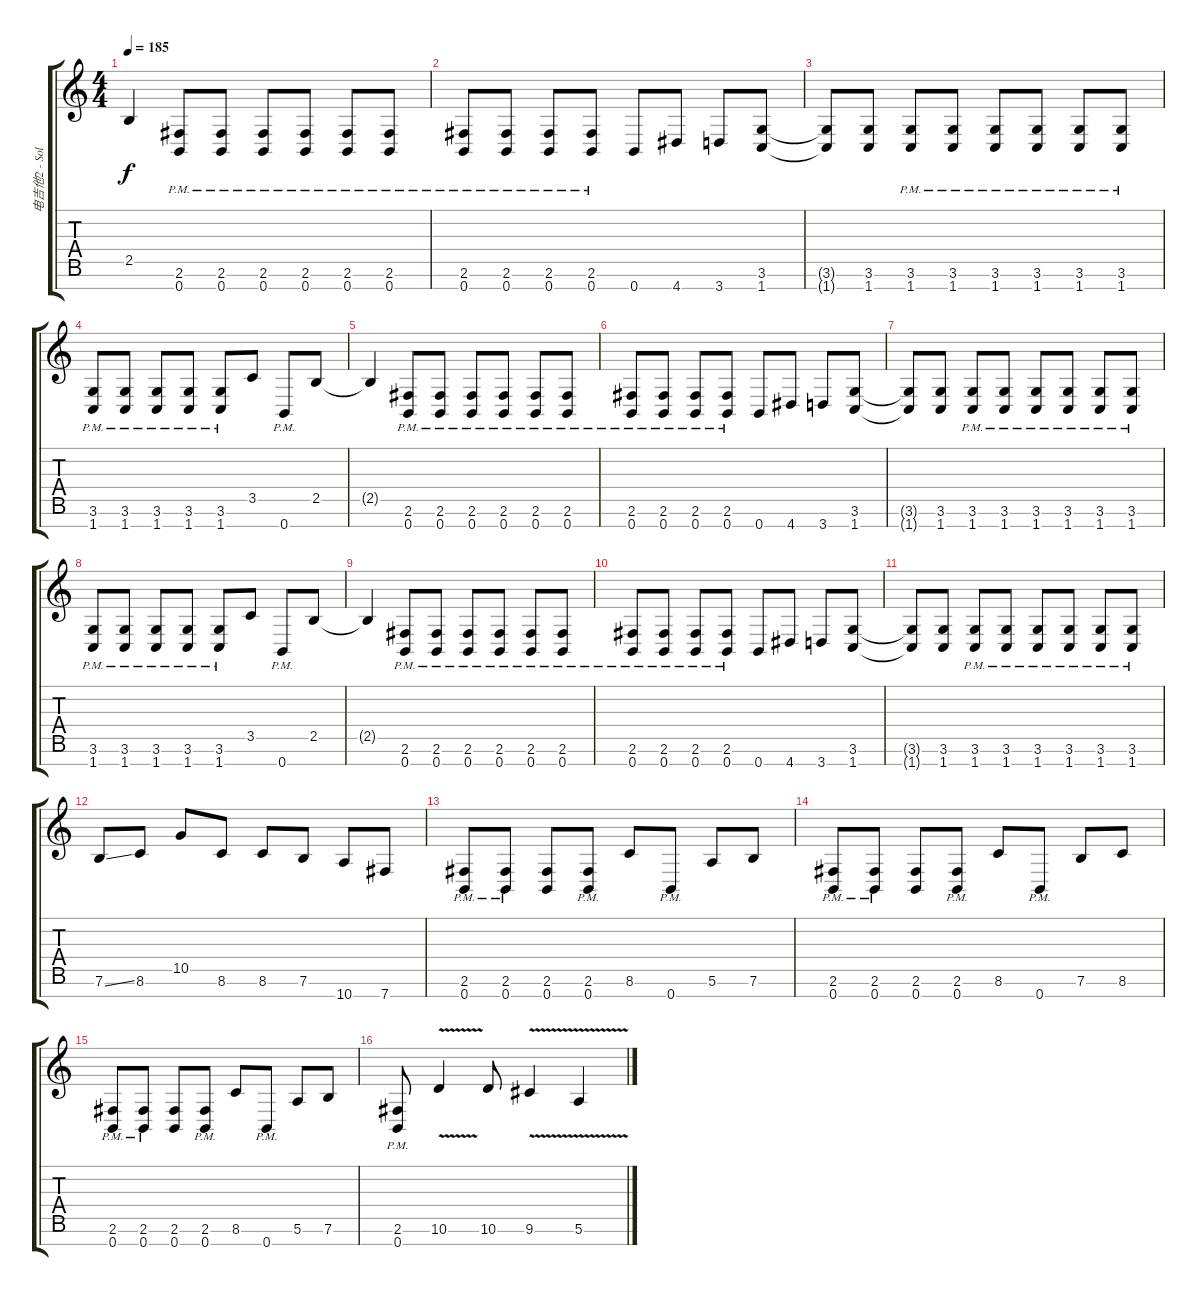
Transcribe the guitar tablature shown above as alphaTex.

\track ("电吉他2 - Solo" "电吉他2 - Sol") {instrument distortionguitar}
\staff {score tabs}
\tuning (E4 B3 G3 D3 A2 E2 B1) {hide}
\ts (4 4)
\tempo 185
\clef g2
\ks c
2.5{t}.4{dy f} (2.6{pm} 0.7{pm}).8 (2.6{pm} 0.7{pm}).8 (2.6{pm} 0.7{pm}).8 (2.6{pm} 0.7{pm}).8 (2.6{pm} 0.7{pm}).8 (2.6{pm} 0.7{pm}).8 |
(2.6{pm} 0.7{pm}).8 (2.6{pm} 0.7{pm}).8 (2.6{pm} 0.7{pm}).8 (2.6{pm} 0.7{pm}).8 0.7.8 4.7.8 3.7.8 (3.6 1.7).8 |
(3.6{t} 1.7{t}).8 (3.6 1.7).8 (3.6{pm} 1.7{pm}).8 (3.6{pm} 1.7{pm}).8 (3.6{pm} 1.7{pm}).8 (3.6{pm} 1.7{pm}).8 (3.6{pm} 1.7{pm}).8 (3.6{pm} 1.7{pm}).8 |
(3.6{pm} 1.7{pm}).8 (3.6{pm} 1.7{pm}).8 (3.6{pm} 1.7{pm}).8 (3.6{pm} 1.7{pm}).8 (3.6{pm} 1.7{pm}).8 3.5.8 0.7{pm}.8 2.5.8 |
2.5{t}.4 (2.6{pm} 0.7{pm}).8 (2.6{pm} 0.7{pm}).8 (2.6{pm} 0.7{pm}).8 (2.6{pm} 0.7{pm}).8 (2.6{pm} 0.7{pm}).8 (2.6{pm} 0.7{pm}).8 |
(2.6{pm} 0.7{pm}).8 (2.6{pm} 0.7{pm}).8 (2.6{pm} 0.7{pm}).8 (2.6{pm} 0.7{pm}).8 0.7.8 4.7.8 3.7.8 (3.6 1.7).8 |
(3.6{t} 1.7{t}).8 (3.6 1.7).8 (3.6{pm} 1.7{pm}).8 (3.6{pm} 1.7{pm}).8 (3.6{pm} 1.7{pm}).8 (3.6{pm} 1.7{pm}).8 (3.6{pm} 1.7{pm}).8 (3.6{pm} 1.7{pm}).8 |
(3.6{pm} 1.7{pm}).8 (3.6{pm} 1.7{pm}).8 (3.6{pm} 1.7{pm}).8 (3.6{pm} 1.7{pm}).8 (3.6{pm} 1.7{pm}).8 3.5.8 0.7{pm}.8 2.5.8 |
2.5{t}.4 (2.6{pm} 0.7{pm}).8 (2.6{pm} 0.7{pm}).8 (2.6{pm} 0.7{pm}).8 (2.6{pm} 0.7{pm}).8 (2.6{pm} 0.7{pm}).8 (2.6{pm} 0.7{pm}).8 |
(2.6{pm} 0.7{pm}).8 (2.6{pm} 0.7{pm}).8 (2.6{pm} 0.7{pm}).8 (2.6{pm} 0.7{pm}).8 0.7.8 4.7.8 3.7.8 (3.6 1.7).8 |
(3.6{t} 1.7{t}).8 (3.6 1.7).8 (3.6{pm} 1.7{pm}).8 (3.6{pm} 1.7{pm}).8 (3.6{pm} 1.7{pm}).8 (3.6{pm} 1.7{pm}).8 (3.6{pm} 1.7{pm}).8 (3.6{pm} 1.7{pm}).8 |
7.6{ss}.8 8.6.8 10.5.8 8.6.8 8.6.8 7.6.8 10.7.8 7.7.8 |
(2.6{pm} 0.7{pm}).8 (2.6{pm} 0.7{pm}).8 (2.6 0.7).8 (2.6{pm} 0.7{pm}).8 8.6.8 0.7{pm}.8 5.6.8 7.6.8 |
(2.6{pm} 0.7{pm}).8 (2.6{pm} 0.7{pm}).8 (2.6 0.7).8 (2.6{pm} 0.7{pm}).8 8.6.8 0.7{pm}.8 7.6.8 8.6.8 |
(2.6{pm} 0.7{pm}).8 (2.6{pm} 0.7{pm}).8 (2.6 0.7).8 (2.6{pm} 0.7{pm}).8 8.6.8 0.7{pm}.8 5.6.8 7.6.8 |
(2.6{pm} 0.7{pm}).8 10.6{v}.4 10.6.8 9.6{v}.4 5.6{v}.4
